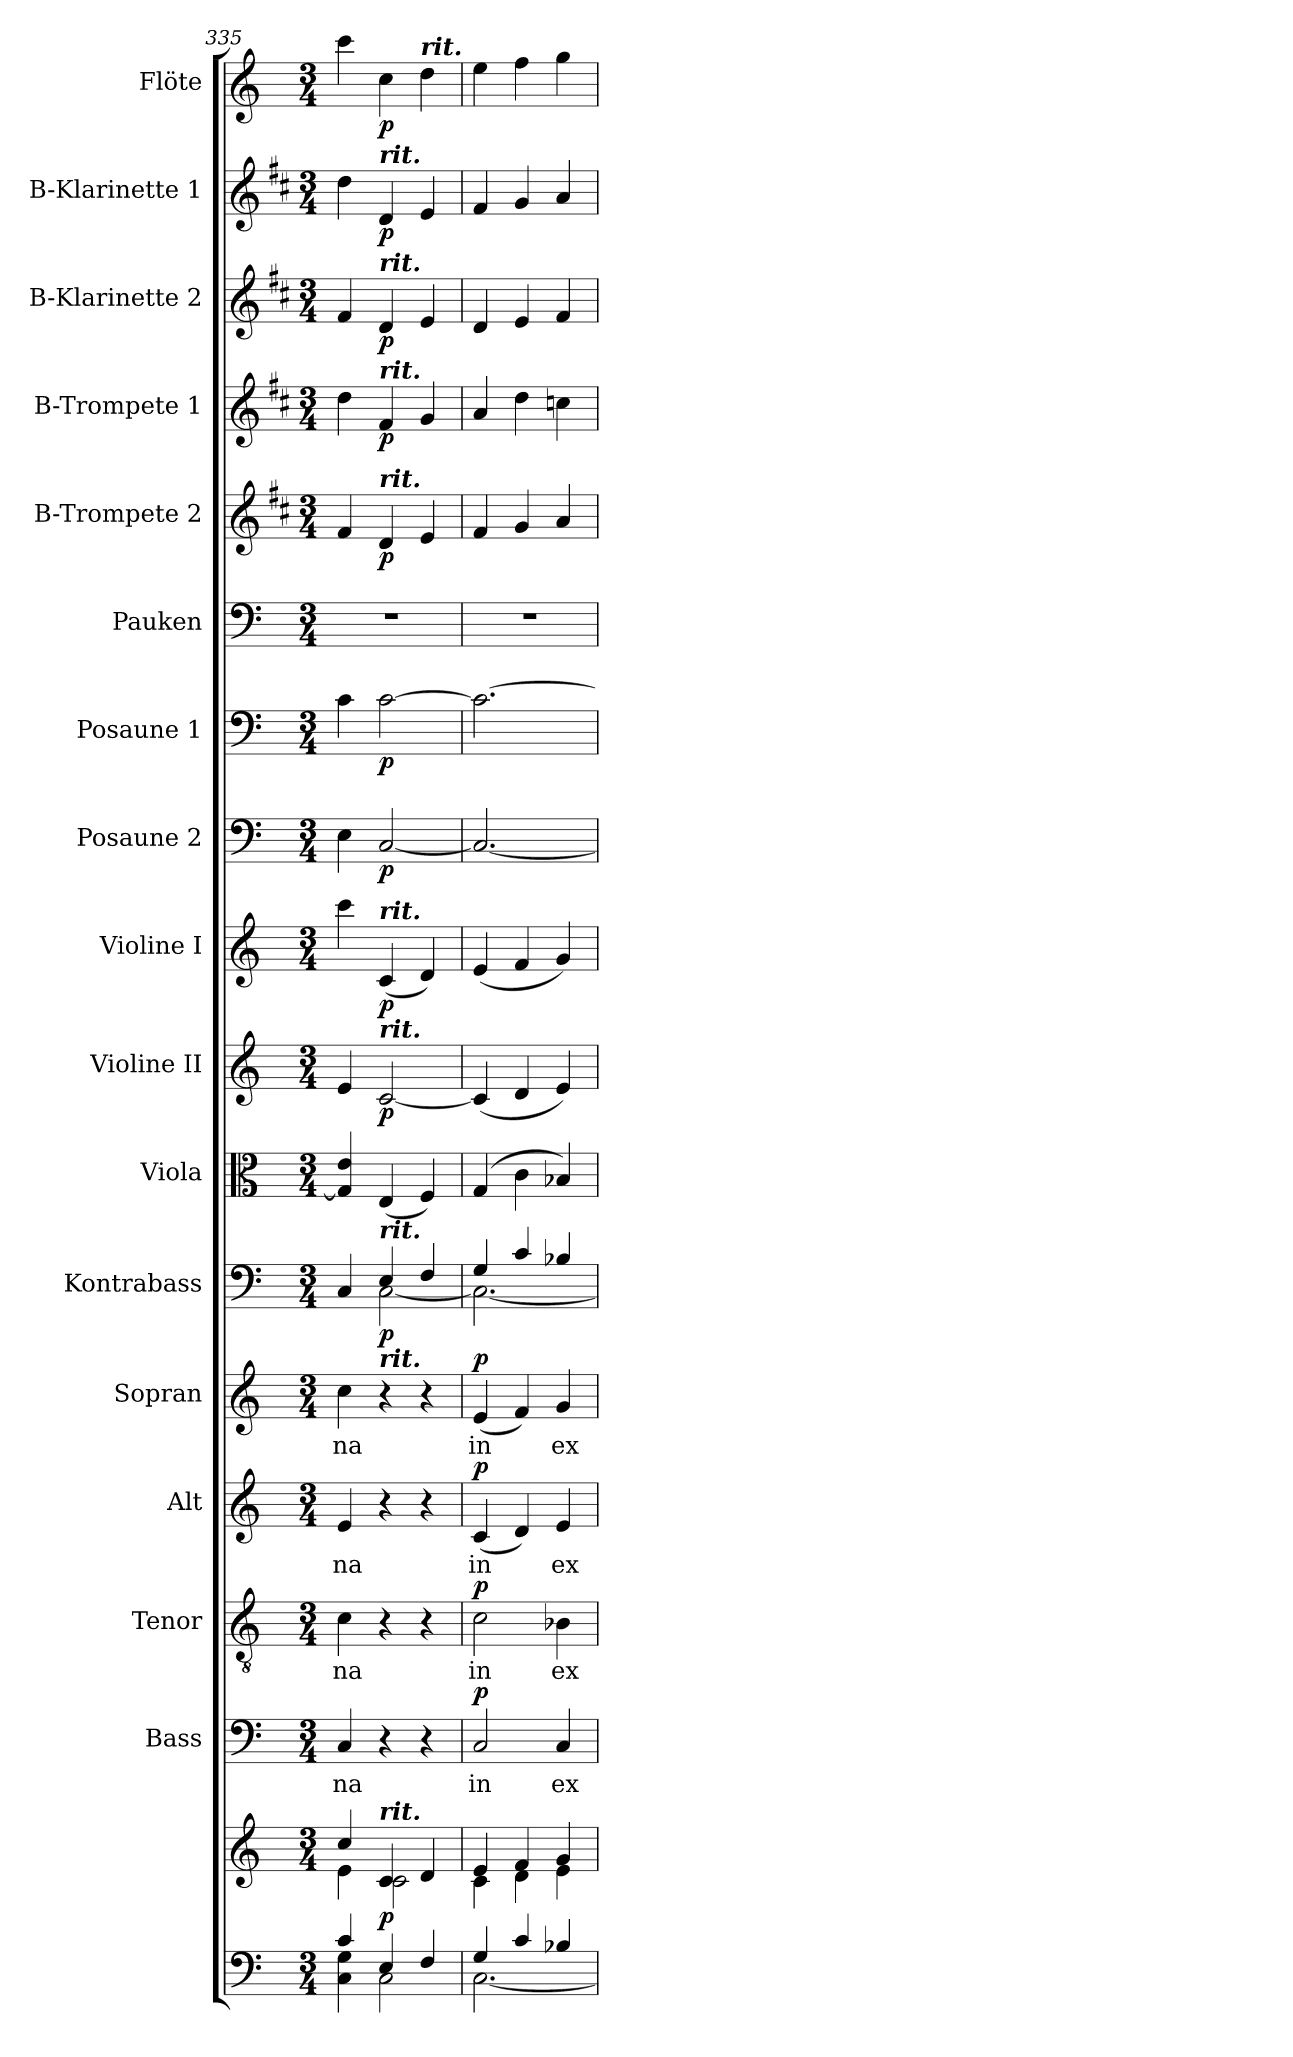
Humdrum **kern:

**kern	**kern	**dynam	**kern	**text	**dynam	**kern	**text	**dynam	**kern	**text	**dynam	**kern	**text	**dynam	**kern	**dynam	**kern	**kern	**dynam	**kern	**dynam	**kern	**dynam	**kern	**dynam	**kern	**kern	**dynam	**kern	**dynam	**kern	**dynam	**kern	**dynam	**kern	**dynam
*part17	*part17	*part17	*part16	*part16	*part16	*part15	*part15	*part15	*part14	*part14	*part14	*part13	*part13	*part13	*part12	*part12	*part11	*part10	*part10	*part9	*part9	*part8	*part8	*part7	*part7	*part6	*part5	*part5	*part4	*part4	*part3	*part3	*part2	*part2	*part1	*part1
*staff18	*staff17	*staff17/18	*staff16	*staff16	*staff16	*staff15	*staff15	*staff15	*staff14	*staff14	*staff14	*staff13	*staff13	*staff13	*staff12	*staff12	*staff11	*staff10	*staff10	*staff9	*staff9	*staff8	*staff8	*staff7	*staff7	*staff6	*staff5	*staff5	*staff4	*staff4	*staff3	*staff3	*staff2	*staff2	*staff1	*staff1
*	*	*	*I"Bass	*	*	*I"Tenor	*	*	*I"Alt	*	*	*I"Sopran	*	*	*I"Kontrabass	*	*I"Viola	*I"Violine II	*	*I"Violine I	*	*I"Posaune 2	*	*I"Posaune 1	*	*I"Pauken	*I"B-Trompete 2	*	*I"B-Trompete 1	*	*I"B-Klarinette 2	*	*I"B-Klarinette 1	*	*I"Flöte	*
*	*	*	*I'B.	*	*	*I'T.	*	*	*I'A.	*	*	*I'S.	*	*	*I'Kb.	*	*I'Vla.	*I'Vl. II	*	*I'Vl. I	*	*I'Pos. 2	*	*I'Pos. 1	*	*I'Pk.	*I'B Trp. 2	*	*I'B Trp. 1	*	*I'B Kl. 2	*	*I'B Kl. 1	*	*I'Fl.	*
*clefF4	*clefG2	*	*clefF4	*	*	*clefGv2	*	*	*clefG2	*	*	*clefG2	*	*	*clefF4	*	*clefC3	*clefG2	*	*clefG2	*	*clefF4	*	*clefF4	*	*clefF4	*clefG2	*	*clefG2	*	*clefG2	*	*clefG2	*	*clefG2	*
*	*	*	*	*	*	*	*	*	*	*	*	*	*	*	*ITrd7c12	*	*	*	*	*	*	*	*	*	*	*	*ITrd1c2	*	*ITrd1c2	*	*ITrd1c2	*	*ITrd1c2	*	*	*
*k[]	*k[]	*	*k[]	*	*	*k[]	*	*	*k[]	*	*	*k[]	*	*	*k[]	*	*k[]	*k[]	*	*k[]	*	*k[]	*	*k[]	*	*k[]	*k[]	*	*k[]	*	*k[]	*	*k[]	*	*k[]	*
*C:	*C:	*	*C:	*	*	*C:	*	*	*C:	*	*	*C:	*	*	*C:	*	*C:	*C:	*	*C:	*	*C:	*	*C:	*	*C:	*C:	*	*C:	*	*C:	*	*C:	*	*C:	*
*M3/4	*M3/4	*	*M3/4	*	*	*M3/4	*	*	*M3/4	*	*	*M3/4	*	*	*M3/4	*	*M3/4	*M3/4	*	*M3/4	*	*M3/4	*	*M3/4	*	*M3/4	*M3/4	*	*M3/4	*	*M3/4	*	*M3/4	*	*M3/4	*
=335	=335	=335	=335	=335	=335	=335	=335	=335	=335	=335	=335	=335	=335	=335	=335	=335	=335	=335	=335	=335	=335	=335	=335	=335	=335	=335	=335	=335	=335	=335	=335	=335	=335	=335	=335	=335
*^	*^	*	*	*	*	*	*	*	*	*	*	*	*	*	*	*	*	*	*	*	*	*	*	*	*	*	*	*	*	*	*	*	*	*	*	*
!	!	!	!	!	!	!LO:LY:b	!	!	!LO:LY:b	!	!	!LO:LY:b	!	!	!LO:LY:b	!	!	!	!	!	!	!	!	!	!	!	!	!	!	!	!	!	!	!	!	!	!	!
*	*	*	*	*	*	*	*	*	*	*	*	*	*	*	*	*	*^	*	*	*	*	*	*	*	*	*	*	*	*	*	*	*	*	*	*	*	*	*
4c/	4C\ 4G\	4cc/	4e\	.	4C/	-na	.	4c\	-na	.	4e/	-na	.	4cc\	-na	.	4CC/	4ryy	.	4G/] 4e/	4e/	.	4ccc\	.	4E\	.	4c\	.	2.r	4e/	.	4cc\	.	4e/	.	4cc\	.	4ccc\	.
!	!	!	!	!	!	!	!	!	!	!	!	!	!	!	!	!	!	!	!	!	!	!	!	!	!	!	!	!	!	!	!	!	!	!	!	!LO:TX:a:Bi:t=rit.	!	!	!
!	!	!	!	!	!	!	!	!	!	!	!	!	!	!	!	!	!	!	!	!	!	!	!	!	!	!	!	!	!	!	!	!	!	!LO:TX:a:Bi:t=rit.	!	!	!	!	!
!	!	!	!	!	!	!	!	!	!	!	!	!	!	!	!	!	!	!	!	!	!	!	!	!	!	!	!	!	!	!	!	!LO:TX:a:Bi:t=rit.	!	!	!	!	!	!	!
!	!	!	!	!	!	!	!	!	!	!	!	!	!	!	!	!	!	!	!	!	!	!	!	!	!	!	!	!	!	!LO:TX:a:Bi:t=rit.	!	!	!	!	!	!	!	!	!
!	!	!	!	!	!	!	!	!	!	!	!	!	!	!	!	!	!	!	!	!	!	!	!LO:TX:a:Bi:t=rit.	!	!	!	!	!	!	!	!	!	!	!	!	!	!	!	!
!	!	!	!	!	!	!	!	!	!	!	!	!	!	!	!	!	!	!	!	!	!LO:TX:a:Bi:t=rit.	!	!	!	!	!	!	!	!	!	!	!	!	!	!	!	!	!	!
!	!	!	!	!	!	!	!	!	!	!	!	!	!	!	!	!	!LO:TX:a:Bi:t=rit.	!	!	!	!	!	!	!	!	!	!	!	!	!	!	!	!	!	!	!	!	!	!
!	!	!	!	!	!	!	!	!	!	!	!	!	!	!LO:TX:a:Bi:t=rit.	!	!	!	!	!	!	!	!	!	!	!	!	!	!	!	!	!	!	!	!	!	!	!	!	!
!	!	!LO:TX:a:Bi:t=rit.	!	!	!	!	!	!	!	!	!	!	!	!	!	!	!	!	!	!	!	!	!	!	!	!	!	!	!	!	!	!	!	!	!	!	!	!	!
!	!	!	!	!LO:DY:b	!	!	!	!	!	!	!	!	!	!	!	!	!	!	!LO:DY:b	!	!	!LO:DY:b	!	!LO:DY:b	!	!LO:DY:b	!	!LO:DY:b	!	!	!LO:DY:b	!	!LO:DY:b	!	!LO:DY:b	!	!LO:DY:b	!	!LO:DY:b
4E/	2C\	4c/	2c\	p	4r	.	.	4r	.	.	4r	.	.	4r	.	.	4EE/	[<2CC\	p	(<4E/	[2c/	p	(<4c/	p	[2C/	p	[2c\	p	.	4c/	p	4e/	p	4c/	p	4c/	p	4cc\	p
!	!	!	!	!	!	!	!	!	!	!	!	!	!	!	!	!	!	!	!	!	!	!	!	!	!	!	!	!	!	!	!	!	!	!	!	!	!	!LO:TX:a:Bi:t=rit.	!
4F/	.	4d/	.	.	4r	.	.	4r	.	.	4r	.	.	4r	.	.	4FF/	.	.	4F/)	.	.	4d/)	.	.	.	.	.	.	4d/	.	4f/	.	4d/	.	4d/	.	4dd\	.
=336	=336	=336	=336	=336	=336	=336	=336	=336	=336	=336	=336	=336	=336	=336	=336	=336	=336	=336	=336	=336	=336	=336	=336	=336	=336	=336	=336	=336	=336	=336	=336	=336	=336	=336	=336	=336	=336	=336	=336
!	!	!	!	!	!	!LO:LY:b	!LO:DY:a	!	!LO:LY:b	!LO:DY:a	!	!LO:LY:b	!LO:DY:a	!	!LO:LY:b	!LO:DY:a	!	!	!	!	!	!	!	!	!	!	!	!	!	!	!	!	!	!	!	!	!	!	!
4G/	[<2.C\	4e/	4c\	.	2C/	in	p	2c\	in	p	(<4c/	in	p	(<4e/	in	p	4GG/	2.CC\_	.	(4G/	(<4c/]	.	(<4e/	.	2.C/_	.	2.c\_	.	2.r	4e/	.	4g/	.	4c/	.	4e/	.	4ee\	.
4c/	.	4f/	4d\	.	.	.	.	.	.	.	4d/)	.	.	4f/)	.	.	4C/	.	.	4c\	4d/	.	4f/	.	.	.	.	.	.	4f/	.	4cc\	.	4d/	.	4f/	.	4ff\	.
!	!	!	!	!	!	!LO:LY:b	!	!	!LO:LY:b	!	!	!LO:LY:b	!	!	!LO:LY:b	!	!	!	!	!	!	!	!	!	!	!	!	!	!	!	!	!	!	!	!	!	!	!	!
4B-X/	.	4g/	4e\	.	4C/	ex-	.	4B-X\	ex-	.	4e/	ex-	.	4g/	ex-	.	4BB-X/	.	.	4B-X/)	4e/)	.	4g/)	.	.	.	.	.	.	4g/	.	4b-X\	.	4e/	.	4g/	.	4gg\	.
*v	*v	*	*	*	*	*	*	*	*	*	*	*	*	*	*	*	*v	*v	*	*	*	*	*	*	*	*	*	*	*	*	*	*	*	*	*	*	*	*	*
*	*v	*v	*	*	*	*	*	*	*	*	*	*	*	*	*	*	*	*	*	*	*	*	*	*	*	*	*	*	*	*	*	*	*	*	*	*	*
=	=	=	=	=	=	=	=	=	=	=	=	=	=	=	=	=	=	=	=	=	=	=	=	=	=	=	=	=	=	=	=	=	=	=	=	=
*-	*-	*-	*-	*-	*-	*-	*-	*-	*-	*-	*-	*-	*-	*-	*-	*-	*-	*-	*-	*-	*-	*-	*-	*-	*-	*-	*-	*-	*-	*-	*-	*-	*-	*-	*-	*-
